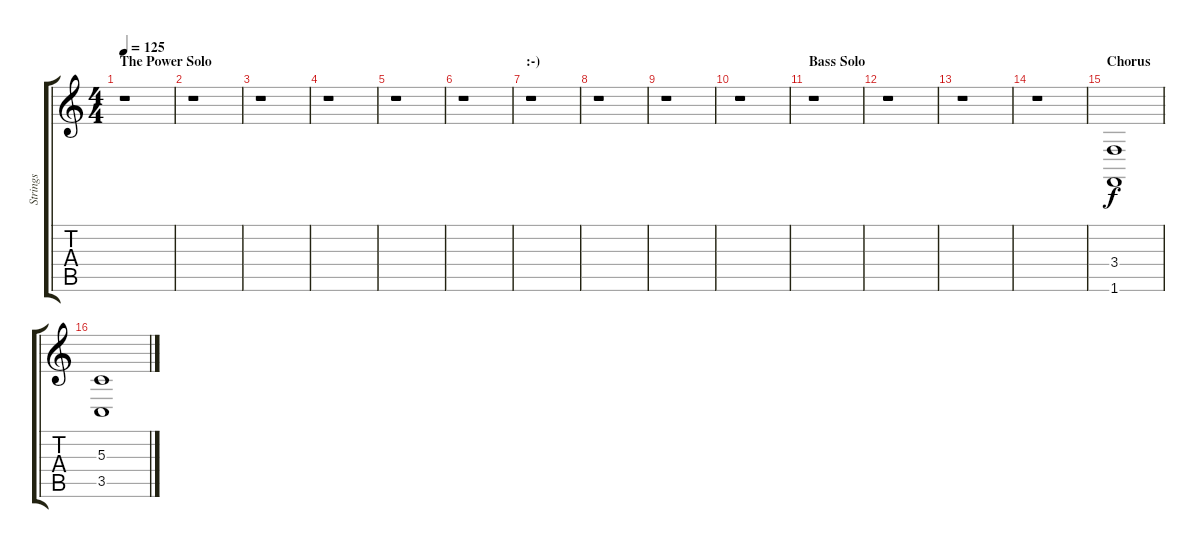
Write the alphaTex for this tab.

\track ("Strings" "Strings") {instrument synthstrings1}
\staff {score tabs}
\tuning (E4 B3 G3 D3 A2 E2) {hide}
\ts (4 4)
\section ("" "The Power Solo")
\tempo 125
\clef g2
\ks c
r.1{dy f} |
r.1 |
r.1 |
r.1 |
r.1 |
r.1 |
\section ("" ":-)")
r.1 |
r.1 |
r.1 |
r.1 |
\section ("" "Bass Solo")
r.1 |
r.1 |
r.1 |
r.1 |
\section ("" "Chorus")
(3.4 1.6).1{volume 13} |
(5.3 3.5).1
